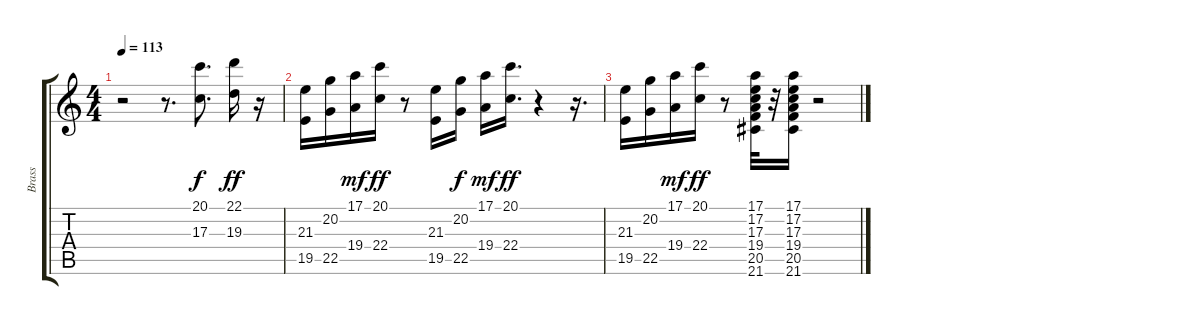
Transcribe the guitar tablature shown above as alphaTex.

\track ("Brass" "Brass") {instrument brasssection}
\staff {score tabs}
\tuning (E4 B3 G3 D3 A2 E2) {hide}
\ts (4 4)
\tempo 113
\clef g2
\ks c
r.2{dy f} r.8{d} (20.1 17.3).8{d} (22.1 19.3).16{dy ff} r.16 |
(21.3 19.5).16{instrument brasssection} (20.2 22.5).16 (17.1 19.4).16{dy mf} (20.1 22.4).16{dy ff} r.8 (21.3 19.5).16 (20.2 22.5).16{dy f} (17.1 19.4).16{dy mf} (20.1 22.4).16{d dy ff} r.4 r.16{d} |
(21.3 19.5).16 (20.2 22.5).16 (17.1 19.4).16{dy mf} (20.1 22.4).16{dy ff} r.8 (17.1 17.2 17.3 19.4 20.5 21.6).32 r.32 (17.1 17.2 17.3 19.4 20.5 21.6).16 r.2
